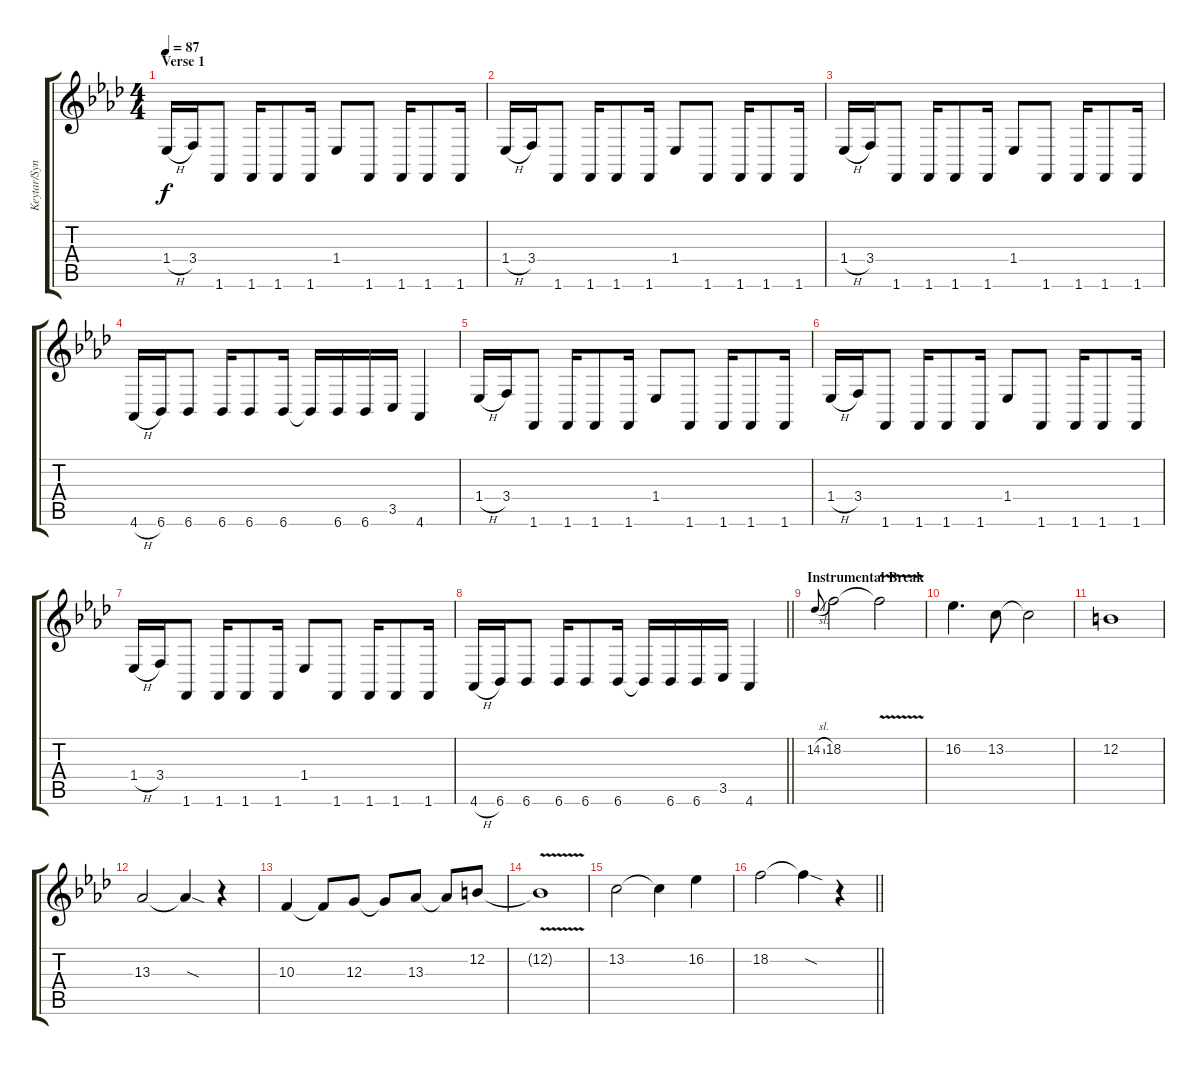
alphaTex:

\track ("Keytar/Synth" "Keytar/Syn") {instrument lead2sawtooth}
\staff {score tabs}
\tuning (E4 B3 G3 D3 A2 E2) {hide}
\ts (4 4)
\section ("" "Verse 1")
\tempo 87
\clef g2
\ks fminor
1.4{h}.16{dy f} 3.4.16 1.6.8 1.6.16 1.6.8 1.6.16 1.4.8 1.6.8 1.6.16 1.6.8 1.6.16 |
1.4{h}.16 3.4.16 1.6.8 1.6.16 1.6.8 1.6.16 1.4.8 1.6.8 1.6.16 1.6.8 1.6.16 |
1.4{h}.16 3.4.16 1.6.8 1.6.16 1.6.8 1.6.16 1.4.8 1.6.8 1.6.16 1.6.8 1.6.16 |
4.6{h}.16 6.6.16 6.6.8 6.6.16 6.6.8 6.6.16 6.6{t}.16 6.6.16 6.6.16 3.5.16 4.6.4 |
1.4{h}.16 3.4.16 1.6.8 1.6.16 1.6.8 1.6.16 1.4.8 1.6.8 1.6.16 1.6.8 1.6.16 |
1.4{h}.16 3.4.16 1.6.8 1.6.16 1.6.8 1.6.16 1.4.8 1.6.8 1.6.16 1.6.8 1.6.16 |
1.4{h}.16 3.4.16 1.6.8 1.6.16 1.6.8 1.6.16 1.4.8 1.6.8 1.6.16 1.6.8 1.6.16 |
\barLineRight lightlight
4.6{h}.16 6.6.16 6.6.8 6.6.16 6.6.8 6.6.16 6.6{t}.16 6.6.16 6.6.16 3.5.16 4.6.4 |
\section ("" "Instrumental Break")
14.2{sl}.8{gr onbeat} 18.2.2 18.2{v t}.2 |
16.2.4{d} 13.2.8 13.2{t}.2 |
12.2.1 |
13.3.2 13.3{sod t}.4 r.4 |
10.3.4 10.3{t}.8 12.3.8 12.3{t}.8 13.3.8 13.3{t}.8 12.2.8 |
12.2{v t}.1 |
13.2.2 13.2{t}.4 16.2.4 |
\barLineRight lightlight
18.2.2 18.2{sod t}.4 r.4
